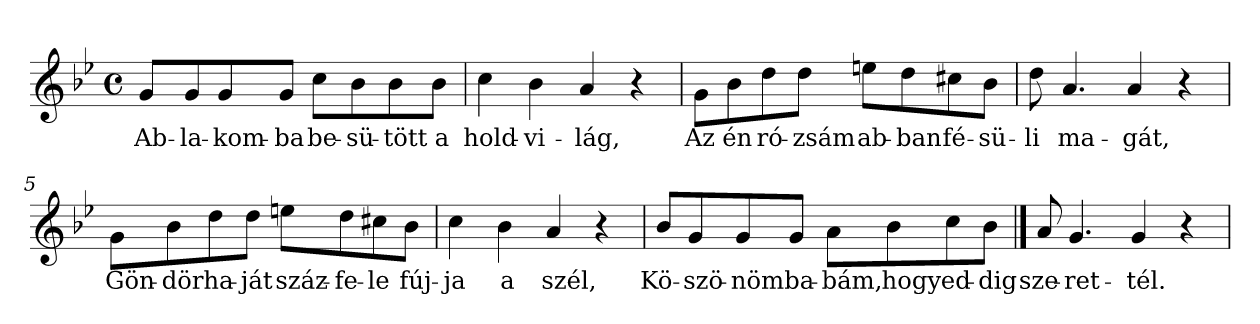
**kern	**text
*part1	*part1
*staff1	*staff1
*clefG2	*
*k[b-e-]	*
*g:	*
*M4/4	*
*met(c)	*
=1	=1
!	!LO:LY:b
8g/L	Ab-
!	!LO:LY:b
8g/	-la-
!	!LO:LY:b
8g/	-kom-
!	!LO:LY:b
8g/J	-ba
!	!LO:LY:b
8cc\L	be-
!	!LO:LY:b
8b-\	-sü-
!	!LO:LY:b
8b-\	-tött
!	!LO:LY:b
8b-\J	a
=2	=2
!	!LO:LY:b
4cc\	hold-
!	!LO:LY:b
4b-\	-vi-
!	!LO:LY:b
4a/	-lág,
4r	.
=3	=3
!	!LO:LY:b
8g\L	Az
!	!LO:LY:b
8b-\	én
!	!LO:LY:b
8dd\	ró-
!	!LO:LY:b
8dd\J	-zsám
!	!LO:LY:b
8een\L	ab-
!	!LO:LY:b
8dd\	-ban
!	!LO:LY:b
8cc#X\	fé-
!	!LO:LY:b
8b-\J	-sü-
=4	=4
!	!LO:LY:b
8dd\	-li
!	!LO:LY:b
4.a/	ma-
!	!LO:LY:b
4a/	-gát,
4r	.
!!LO:LB:g=z
=5	=5
!	!LO:LY:b
8g\L	Gön-
!	!LO:LY:b
8b-\	-dör
!	!LO:LY:b
8dd\	ha-
!	!LO:LY:b
8dd\J	-ját
!	!LO:LY:b
8een\L	száz-
!	!LO:LY:b
8dd\	-fe-
!	!LO:LY:b
8cc#X\	-le
!	!LO:LY:b
8b-\J	fúj-
=6	=6
!	!LO:LY:b
4cc\	-ja
!	!LO:LY:b
4b-\	a
!	!LO:LY:b
4a/	szél,
4r	.
=7	=7
!	!LO:LY:b
8b-/L	Kö-
!	!LO:LY:b
8g/	-szö-
!	!LO:LY:b
8g/	-nöm
!	!LO:LY:b
8g/J	ba-
!	!LO:LY:b
8a\L	-bám,
!	!LO:LY:b
8b-\	hogy
!	!LO:LY:b
8cc\	ed-
!	!LO:LY:b
8b-\J	-dig
==8	==8
!	!LO:LY:b
8a/	sze-
!	!LO:LY:b
4.g/	-ret-
!	!LO:LY:b
4g/	-tél.
4r	.
=	=
*-	*-
